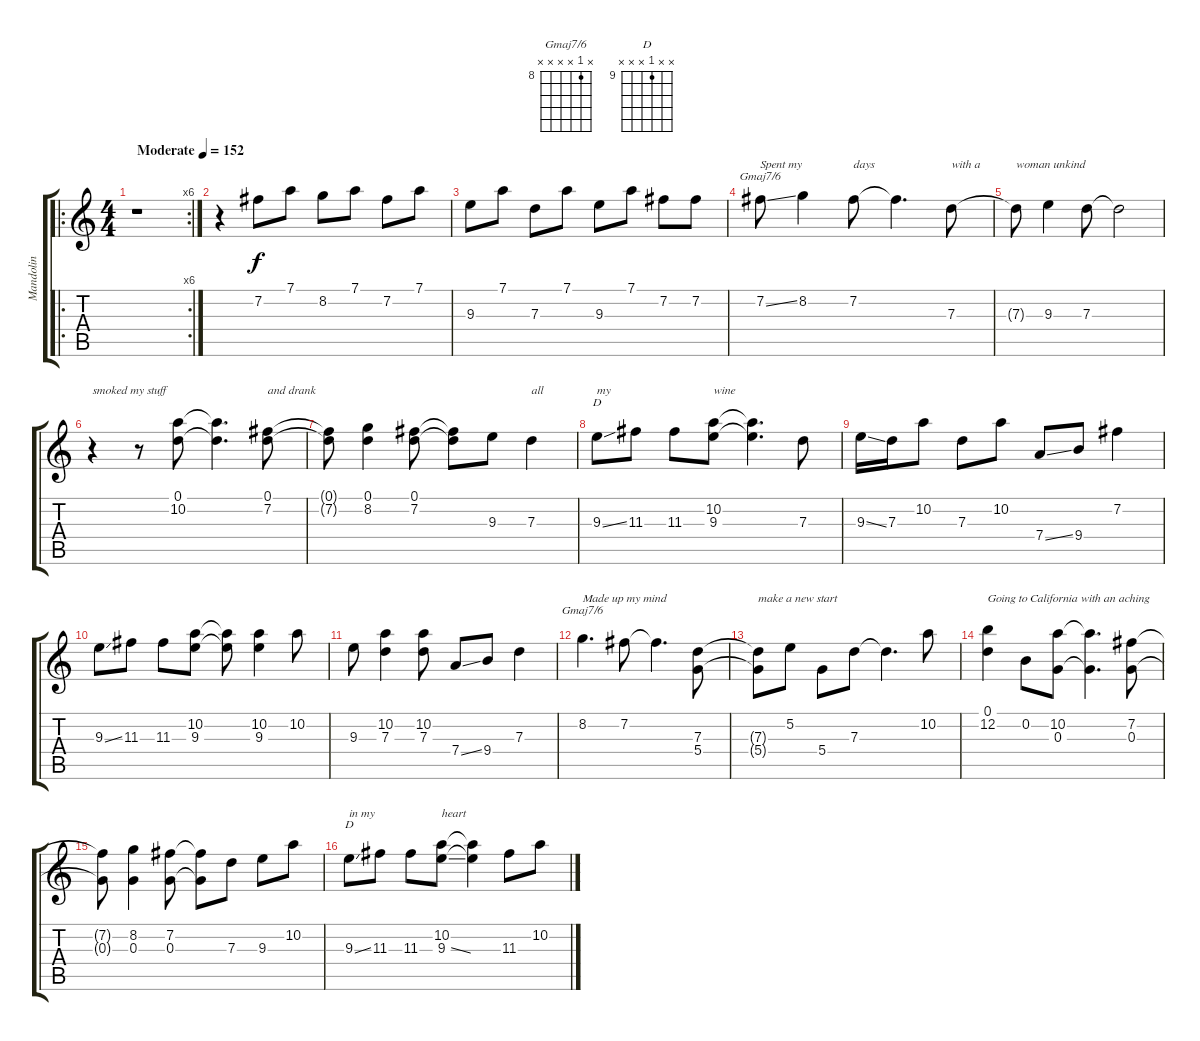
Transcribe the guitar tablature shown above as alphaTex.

\track ("Mandolin" "Mandolin") {instrument electricguitarclean}
\staff {score tabs}
\tuning (D4 B3 G3 D3 A2 D2) {hide}
\chord ("Gmaj7/6" 8 8 7 5 5 5) {firstfret 5 barre (5 8)}
\chord ("D" 4 3 2 0 0 0)
\chord ("Gmaj7/6" x 8 x x x x) {firstfret 8}
\chord ("D" x x 9 x x x) {firstfret 9}
\ro
\rc 6
\ts (4 4)
\tempo (152 "Moderate")
\clef g2
\ks c
r.1{dy f instrument electricguitarclean} |
r.4 7.2.8 7.1.8 8.2.8 7.1.8 7.2.8 7.1.8 |
9.3.8 7.1.8 7.3.8 7.1.8 9.3.8 7.1.8 7.2.8 7.2.8 |
7.2{ss}.8{ch "Gmaj7/6" txt "Spent my"} 8.2.4 7.2.8{txt "days"} 7.2{t}.4{d} 7.3.8{txt "with a"} |
7.3{t}.8{txt "woman unkind"} 9.3.4 7.3.8 7.3{t}.2 |
r.4{txt "smoked my stuff"} r.8 (0.1 10.2).8 (0.1{t} 10.2{t}).4{d} (0.1 7.2).8{txt "and drank"} |
(0.1{t} 7.2{t}).8 (0.1 8.2).4 (0.1 7.2).8 (0.1{t} 7.2{t}).8 9.3.8 7.3.4{txt "all"} |
9.3{ss}.8{ch "D" txt "my"} 11.3.8 11.3.8 (10.2 9.3).8{txt "wine"} (10.2{t} 9.3{t}).4{d} 7.3.8 |
9.3{ss}.16 7.3.16 10.2.8 7.3.8 10.2.8 7.4{ss}.8 9.4.8 7.2.4 |
9.3{ss}.8 11.3.8 11.3.8 (10.2 9.3).8 (10.2{t} 9.3{t}).8 (10.2 9.3).4 10.2.8 |
9.3.8 (10.2 7.3).4 (10.2 7.3).8 7.4{ss}.8 9.4.8 7.3.4 |
8.2.4{d ch "Gmaj7/6" txt "Made up my mind"} 7.2.8 7.2{t}.4{d} (7.3 5.4).8 |
(7.3{t} 5.4{t}).8{txt "make a new start"} 5.2.8 5.4.8 7.3.8 7.3{t}.4{d} 10.2.8 |
(0.1 12.2).4{txt "Going to California with an aching"} 0.2.8 (10.2 0.3).8 (10.2{t} 0.3{t}).4{d} (7.2 0.3).8 |
(7.2{t} 0.3{t}).8 (8.2 0.3).4 (7.2 0.3).8 (7.2{t} 0.3{t}).8 7.3.8 9.3.8 10.2.8 |
9.3{ss}.8{ch "D" txt "in my"} 11.3.8 11.3.8 (10.2 9.3{ss}).8{txt "heart"} (10.2{t} 9.3{t}).4 11.3.8 10.2.8
